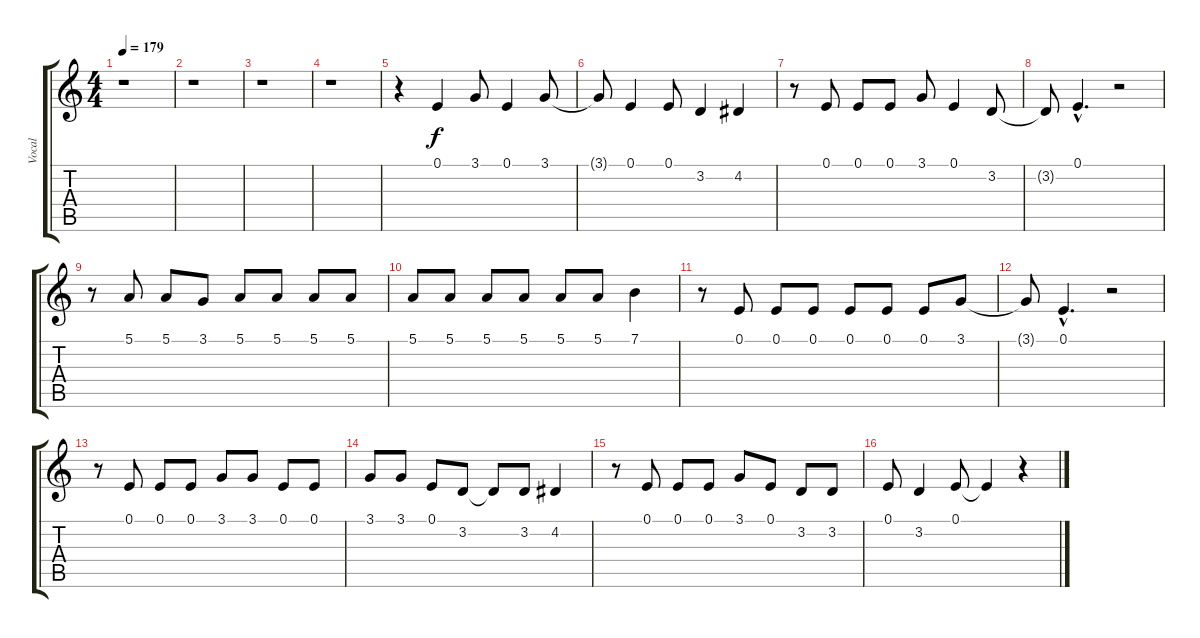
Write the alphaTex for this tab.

\track ("Vocal" "Vocal") {instrument tenorsax}
\staff {score tabs}
\tuning (E4 B3 G3 D3 A2 E2) {hide}
\ts (4 4)
\tempo 179
\clef g2
\ks c
r.1{dy f} |
r.1 |
r.1 |
r.1 |
r.4 0.1.4 3.1.8 0.1.4 3.1.8 |
3.1{t}.8 0.1.4 0.1.8 3.2.4 4.2.4 |
r.8 0.1.8 0.1.8 0.1.8 3.1.8 0.1.4 3.2.8 |
3.2{t}.8 0.1{hac}.4{d} r.2 |
r.8 5.1.8 5.1.8 3.1.8 5.1.8 5.1.8 5.1.8 5.1.8 |
5.1.8 5.1.8 5.1.8 5.1.8 5.1.8 5.1.8 7.1.4 |
r.8 0.1.8 0.1.8 0.1.8 0.1.8 0.1.8 0.1.8 3.1.8 |
3.1{t}.8 0.1{hac}.4{d} r.2 |
r.8 0.1.8 0.1.8 0.1.8 3.1.8 3.1.8 0.1.8 0.1.8 |
3.1.8 3.1.8 0.1.8 3.2.8 3.2{t}.8 3.2.8 4.2.4 |
r.8 0.1.8 0.1.8 0.1.8 3.1.8 0.1.8 3.2.8 3.2.8 |
0.1.8 3.2.4 0.1.8 0.1{t}.4 r.4
